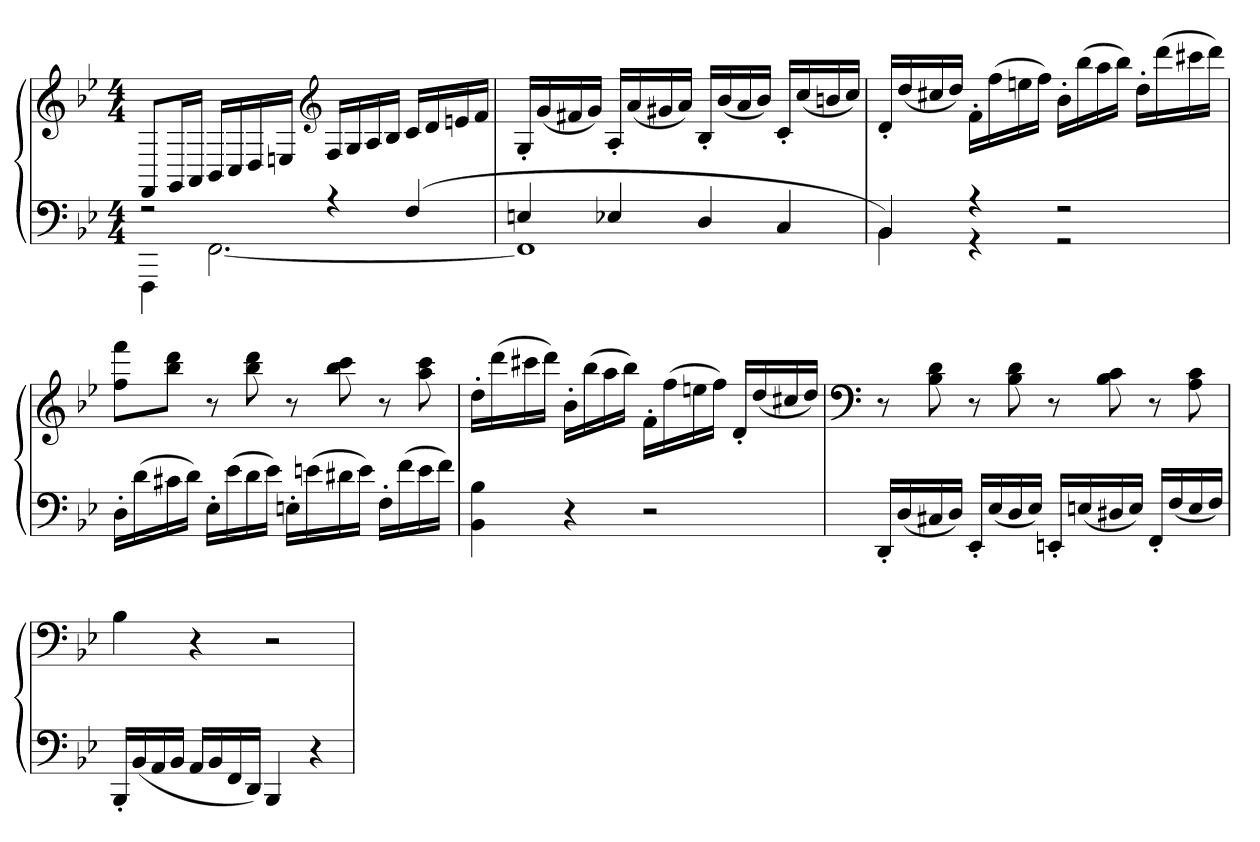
**kern	**kern
*part1	*part1
*staff2	*staff1
*clefF4	*clefG2
*k[b-e-]	*k[b-e-]
*M4/4	*M4/4
=	=
*^	*
2r	4FFF	8FFL
.	.	16GGL
.	.	16AAJJ
.	[2.FF	16BB-LL
.	.	16C
.	.	16D
.	.	16EnJJ
*	*	*clefG2
4r	.	16FLL
.	.	16G
.	.	16A
.	.	16B-JJ
(4F	.	16cLL
.	.	16d
.	.	16en
.	.	16fJJ
=	=	=
4En	1FF]	16G'LL
.	.	(16g
.	.	16f#X
.	.	16gJJ)
4E-X	.	16A'LL
.	.	(16a
.	.	16g#X
.	.	16aJJ)
4D	.	16B-'LL
.	.	(16b-
.	.	16a
.	.	16b-JJ)
4C	.	16c'LL
.	.	(16cc
.	.	16bn
.	.	16ccJJ)
=	=	=
4BB-)	4BB-	16d'LL
.	.	(16dd
.	.	16cc#X
.	.	16ddJJ)
4r	4r	16f'LL
.	.	(16ff
.	.	16een
.	.	16ffJJ)
2r	2r	16b-'LL
.	.	(16bb-
.	.	16aa
.	.	16bb-JJ)
.	.	16dd'LL
.	.	(16ddd
.	.	16ccc#X
.	.	16dddJJ)
*v	*v	*
=	=
16D'LL	8ff 8fffL
(16d	.
16c#X	8bb- 8dddJ
16dJJ)	.
16E-'LL	8r
(16e-	.
16d	8bb- 8ddd
16e-JJ)	.
16En'LL	8r
(16en	.
16d#X	8bb- 8ccc
16eJJ)	.
16F'LL	8r
(16f	.
16e	8aa 8ccc
16fJJ)	.
=	=
4BB- 4B-	16dd'LL
.	(16ddd
.	16ccc#X
.	16dddJJ)
4r	16b-'LL
.	(16bb-
.	16aa
.	16bb-JJ)
2r	16f'LL
.	(16ff
.	16een
.	16ffJJ)
.	16d'LL
.	(16dd
.	16cc#X
.	16ddJJ)
=	=
*	*clefF4
16DD'LL	8r
(16D	.
16C#X	8B- 8d
16DJJ)	.
16EE-'LL	8r
(16E-	.
16D	8B- 8d
16E-JJ)	.
16EEn'LL	8r
(16En	.
16D#X	8B- 8c
16EJJ)	.
16FF'LL	8r
(16F	.
16E	8A 8c
16FJJ)	.
=	=
16BBB-'LL	4B-
(16BB-	.
16AA	.
16BB-JJ	.
16AALL	4r
16BB-	.
16FF	.
16DDJJ)	.
4BBB-	2r
4r	.
=	=
*-	*-
